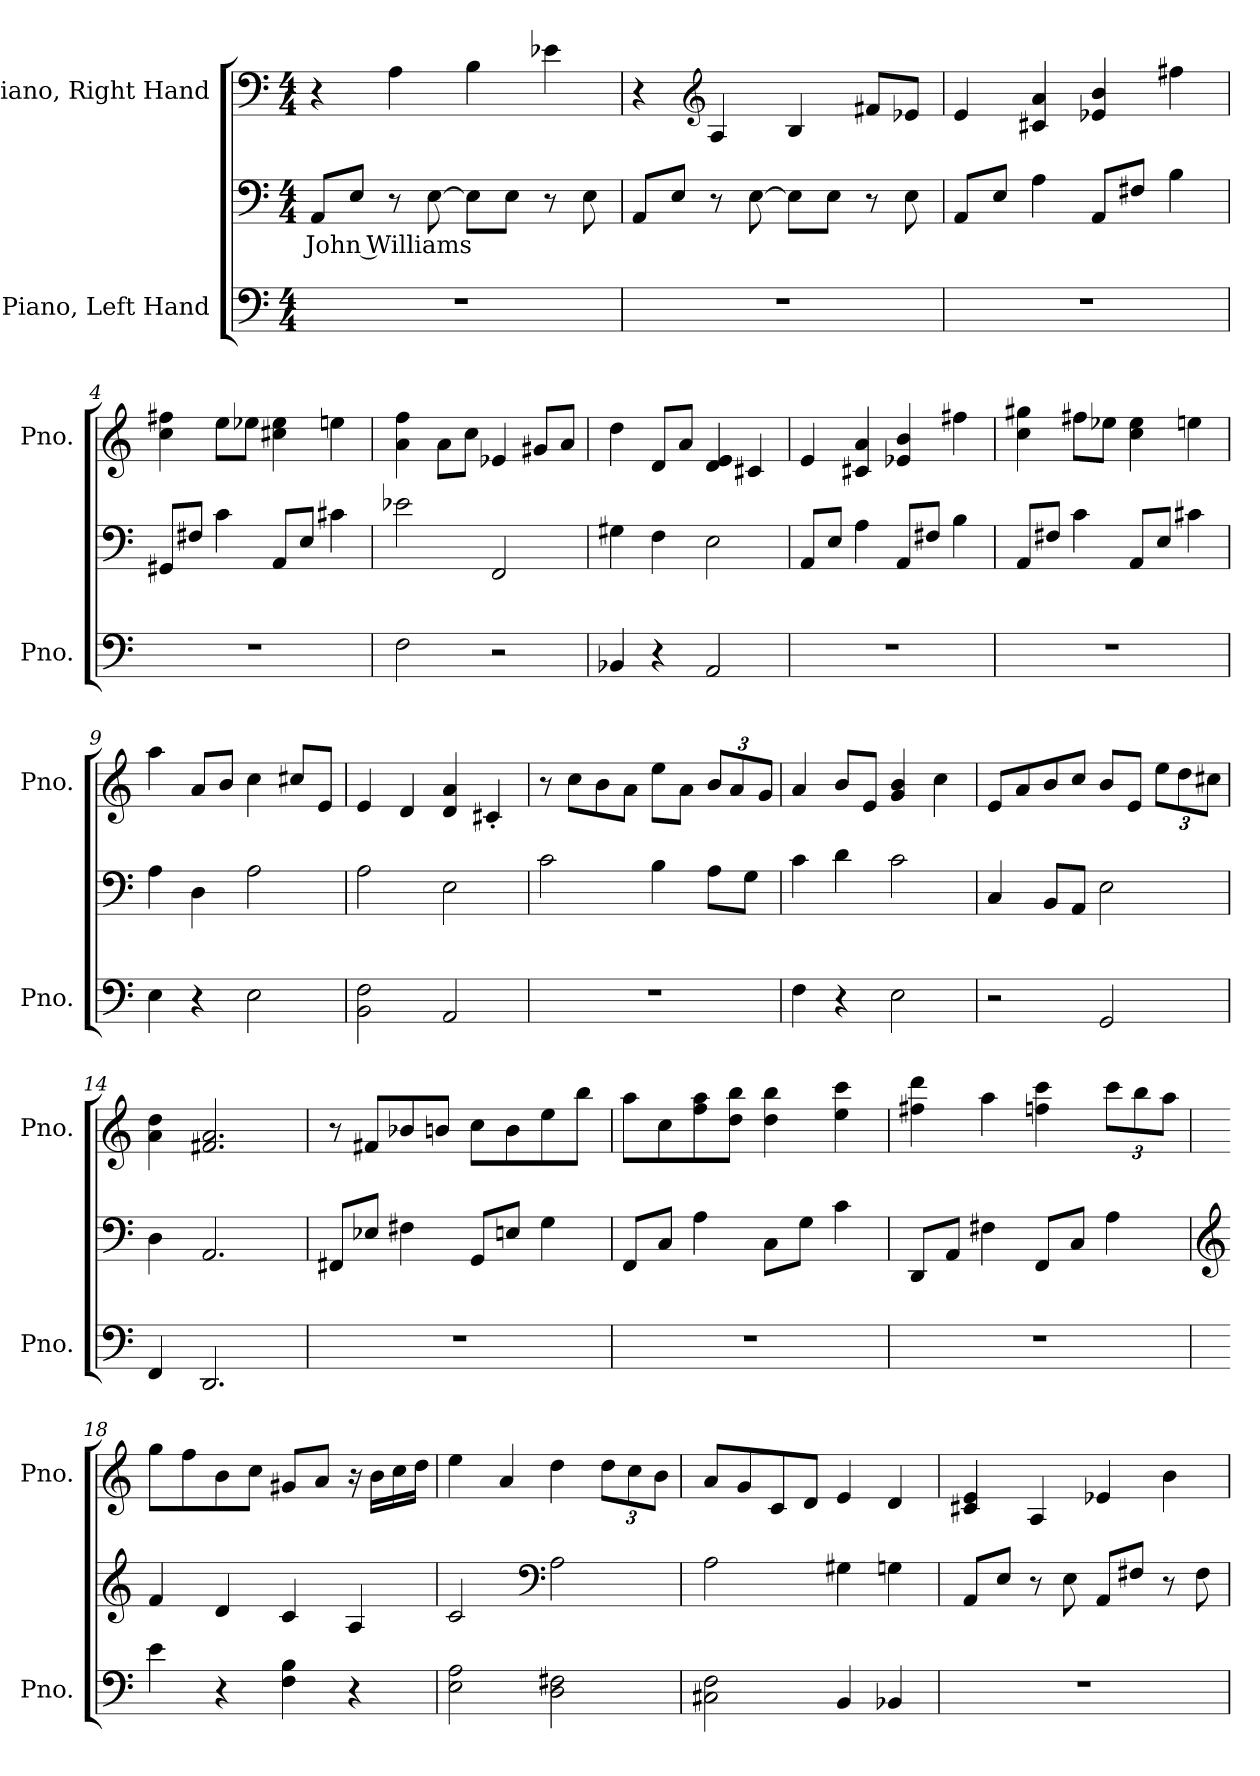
**kern	**kern	**text	**kern
*part2	*part2	*part2	*part1
*staff3	*staff2	*staff2	*staff1
*I"Piano, Left Hand	*	*	*I"Piano, Right Hand
*I'Pno.	*	*	*I'Pno.
*clefF4	*clefF4	*	*clefF4
*k[]	*k[]	*	*k[]
*M4/4	*M4/4	*	*M4/4
*MM100	*MM100	*	*MM100
=1	=1	=1	=1
!	!	!LO:LY:b	!
1r	8AA/L	John Williams	4r
.	8E/J	.	.
.	8r	.	4A\
.	[8E\	.	.
.	8E\L]	.	4B\
.	8E\J	.	.
.	8r	.	4e-X\
.	8E\	.	.
=2	=2	=2	=2
1r	8AA/L	.	4r
.	8E/J	.	.
*	*	*	*clefG2
.	8r	.	4A/
.	[8E\	.	.
.	8E\L]	.	4B/
.	8E\J	.	.
.	8r	.	8f#X/L
.	8E\	.	8e-X/J
=3	=3	=3	=3
1r	8AA/L	.	4e/
.	8E/J	.	.
.	4A\	.	4c#X/ 4a/
.	8AA/L	.	4e-X/ 4b/
.	8F#X/J	.	.
.	4B\	.	4ff#X\
!!LO:LB:g=z
=4	=4	=4	=4
1r	8GG#X/L	.	4cc\ 4ff#X\
.	8F#X/J	.	.
.	4c\	.	8ee\L
.	.	.	8ee-X\J
.	8AA/L	.	4cc#X\ 4ee-\
.	8E/J	.	.
.	4c#X\	.	4een\
=5	=5	=5	=5
2F\	2e-X\	.	4a\ 4ff\
.	.	.	8a\L
.	.	.	8cc\J
2r	2FF/	.	4e-X/
.	.	.	8g#X/L
.	.	.	8a/J
=6	=6	=6	=6
4BB-X/	4G#X\	.	4dd\
4r	4F\	.	8d/L
.	.	.	8a/J
2AA/	2E\	.	4d/ 4e/
.	.	.	4c#X/
=7	=7	=7	=7
1r	8AA/L	.	4e/
.	8E/J	.	.
.	4A\	.	4c#X/ 4a/
.	8AA/L	.	4e-X/ 4b/
.	8F#X/J	.	.
.	4B\	.	4ff#X\
!!LO:LB:g=z
=8	=8	=8	=8
1r	8AA/L	.	4cc\ 4gg#X\
.	8F#X/J	.	.
.	4c\	.	8ff#X\L
.	.	.	8ee-X\J
.	8AA/L	.	4cc\ 4ee-\
.	8E/J	.	.
.	4c#X\	.	4een\
=9	=9	=9	=9
4E\	4A\	.	4aa\
4r	4D\	.	8a/L
.	.	.	8b/J
2E\	2A\	.	4cc\
.	.	.	8cc#X/L
.	.	.	8e/J
=10	=10	=10	=10
2BB\ 2F\	2A\	.	4e/
.	.	.	4d/
2AA/	2E\	.	4d/ 4a/
.	.	.	4c#X'/
=11	=11	=11	=11
1r	2c\	.	8r
.	.	.	8cc\L
.	.	.	8b\
.	.	.	8a\J
.	4B\	.	8ee\L
.	.	.	8a\J
*	*	*	*Xbrackettup
.	8A\L	.	12b/L
.	.	.	12a/
.	8G\J	.	.
.	.	.	12g/J
=12	=12	=12	=12
4F\	4c\	.	4a/
4r	4d\	.	8b/L
.	.	.	8e/J
2E\	2c\	.	4g/ 4b/
.	.	.	4cc\
!!LO:LB:g=z
=13	=13	=13	=13
2r	4C/	.	8e/L
.	.	.	8a/
.	8BB/L	.	8b/
.	8AA/J	.	8cc/J
2GG/	2E\	.	8b/L
.	.	.	8e/J
.	.	.	12ee\L
.	.	.	12dd\
.	.	.	12cc#X\J
=14	=14	=14	=14
4FF/	4D\	.	4a\ 4dd\
2.DD/	2.AA/	.	2.f#X/ 2.a/
=15	=15	=15	=15
1r	8FF#X/L	.	8r
.	8E-X/J	.	8f#X/L
.	4F#X\	.	8b-X/
.	.	.	8bn/J
.	8GG/L	.	8cc\L
.	8En/J	.	8b\
.	4G\	.	8ee\
.	.	.	8bb\J
=16	=16	=16	=16
1r	8FF/L	.	8aa\L
.	8C/J	.	8cc\
.	4A\	.	8ff\ 8aa\
.	.	.	8dd\ 8bb\J
.	8C\L	.	4dd\ 4bb\
.	8G\J	.	.
.	4c\	.	4ee\ 4ccc\
!!LO:PB:g=z
=17	=17	=17	=17
1r	8DD/L	.	4ff#X\ 4ddd\
.	8AA/J	.	.
.	4F#X\	.	4aa\
.	8FF/L	.	4ffn\ 4ccc\
.	8C/J	.	.
.	4A\	.	12ccc\L
.	.	.	12bb\
.	.	.	12aa\J
=18	=18	=18	=18
*	*clefG2	*	*
4e\	4f/	.	8gg\L
.	.	.	8ff\
4r	4d/	.	8b\
.	.	.	8cc\J
4F\ 4B\	4c/	.	8g#X/L
.	.	.	8a/J
4r	4A/	.	16r
.	.	.	16b\LL
.	.	.	16cc\
.	.	.	16dd\JJ
=19	=19	=19	=19
2E\ 2A\	2c/	.	4ee\
.	.	.	4a/
*	*clefF4	*	*
2D\ 2F#X\	2A\	.	4dd\
.	.	.	12dd\L
.	.	.	12cc\
.	.	.	12b\J
=20	=20	=20	=20
2C#X\ 2F\	2A\	.	8a/L
.	.	.	8g/
.	.	.	8c/
.	.	.	8d/J
4BB/	4G#X\	.	4e/
4BB-X/	4Gn\	.	4d/
!!LO:LB:g=z
=21	=21	=21	=21
1r	8AA/L	.	4c#X/ 4e/
.	8E/J	.	.
.	8r	.	4A/
.	8E\	.	.
.	8AA/L	.	4e-X/
.	8F#X/J	.	.
.	8r	.	4b\
.	8F#\	.	.
=	=	=	=
*-	*-	*-	*-
